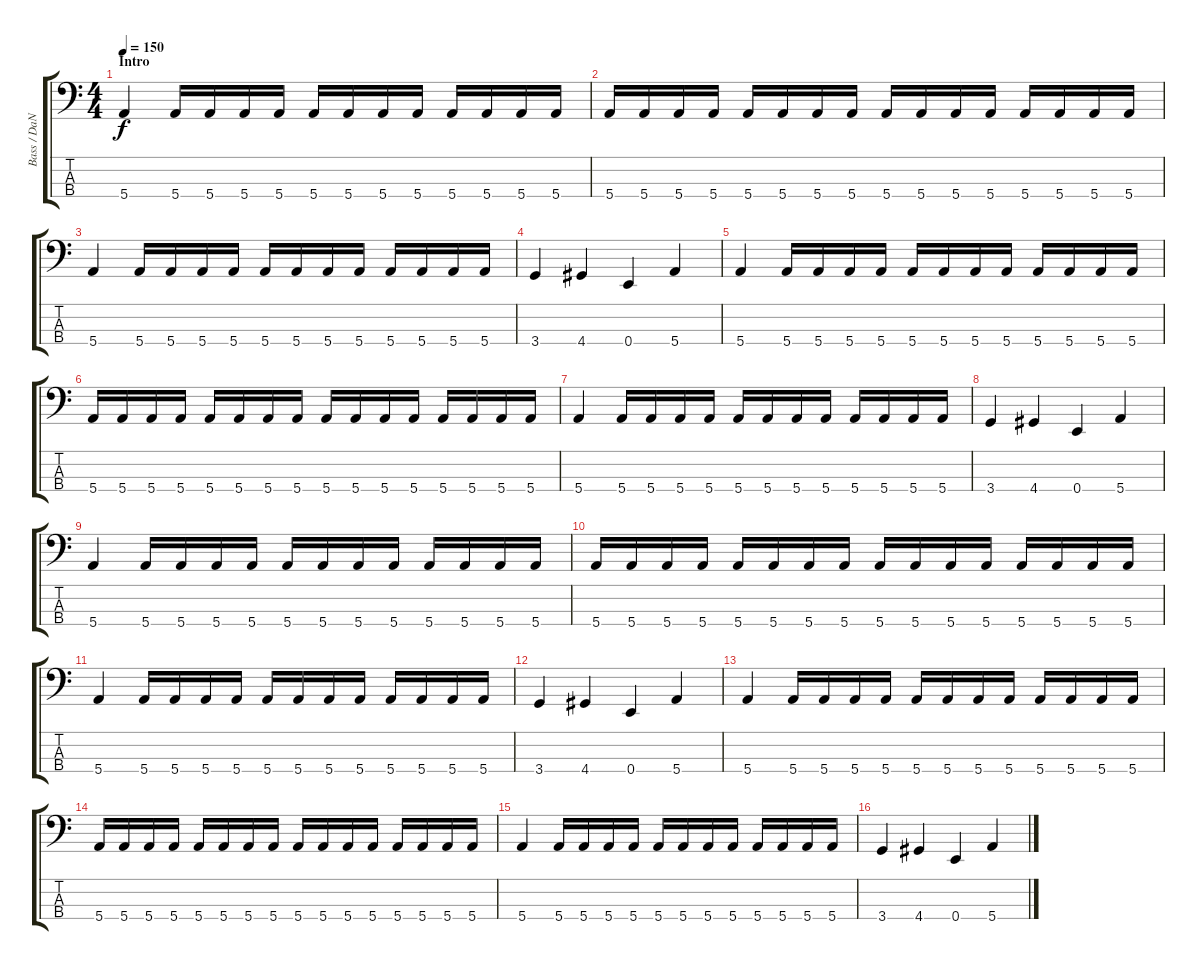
\track ("Bass / DaNnY" "Bass / DaN") {instrument electricbasspick}
\staff {score tabs}
\tuning (G2 D2 A1 E1) {hide}
\ts (4 4)
\section ("" "Intro")
\tempo 150
\clef f4
\ks c
5.4.4{dy f instrument electricbasspick} 5.4.16 5.4.16 5.4.16 5.4.16 5.4.16 5.4.16 5.4.16 5.4.16 5.4.16 5.4.16 5.4.16 5.4.16 |
5.4.16 5.4.16 5.4.16 5.4.16 5.4.16 5.4.16 5.4.16 5.4.16 5.4.16 5.4.16 5.4.16 5.4.16 5.4.16 5.4.16 5.4.16 5.4.16 |
5.4.4 5.4.16 5.4.16 5.4.16 5.4.16 5.4.16 5.4.16 5.4.16 5.4.16 5.4.16 5.4.16 5.4.16 5.4.16 |
3.4.4 4.4.4 0.4.4 5.4.4 |
5.4.4 5.4.16 5.4.16 5.4.16 5.4.16 5.4.16 5.4.16 5.4.16 5.4.16 5.4.16 5.4.16 5.4.16 5.4.16 |
5.4.16 5.4.16 5.4.16 5.4.16 5.4.16 5.4.16 5.4.16 5.4.16 5.4.16 5.4.16 5.4.16 5.4.16 5.4.16 5.4.16 5.4.16 5.4.16 |
5.4.4 5.4.16 5.4.16 5.4.16 5.4.16 5.4.16 5.4.16 5.4.16 5.4.16 5.4.16 5.4.16 5.4.16 5.4.16 |
3.4.4 4.4.4 0.4.4 5.4.4 |
5.4.4 5.4.16 5.4.16 5.4.16 5.4.16 5.4.16 5.4.16 5.4.16 5.4.16 5.4.16 5.4.16 5.4.16 5.4.16 |
5.4.16 5.4.16 5.4.16 5.4.16 5.4.16 5.4.16 5.4.16 5.4.16 5.4.16 5.4.16 5.4.16 5.4.16 5.4.16 5.4.16 5.4.16 5.4.16 |
5.4.4 5.4.16 5.4.16 5.4.16 5.4.16 5.4.16 5.4.16 5.4.16 5.4.16 5.4.16 5.4.16 5.4.16 5.4.16 |
3.4.4 4.4.4 0.4.4 5.4.4 |
5.4.4 5.4.16 5.4.16 5.4.16 5.4.16 5.4.16 5.4.16 5.4.16 5.4.16 5.4.16 5.4.16 5.4.16 5.4.16 |
5.4.16 5.4.16 5.4.16 5.4.16 5.4.16 5.4.16 5.4.16 5.4.16 5.4.16 5.4.16 5.4.16 5.4.16 5.4.16 5.4.16 5.4.16 5.4.16 |
5.4.4 5.4.16 5.4.16 5.4.16 5.4.16 5.4.16 5.4.16 5.4.16 5.4.16 5.4.16 5.4.16 5.4.16 5.4.16 |
3.4.4 4.4.4 0.4.4 5.4.4
